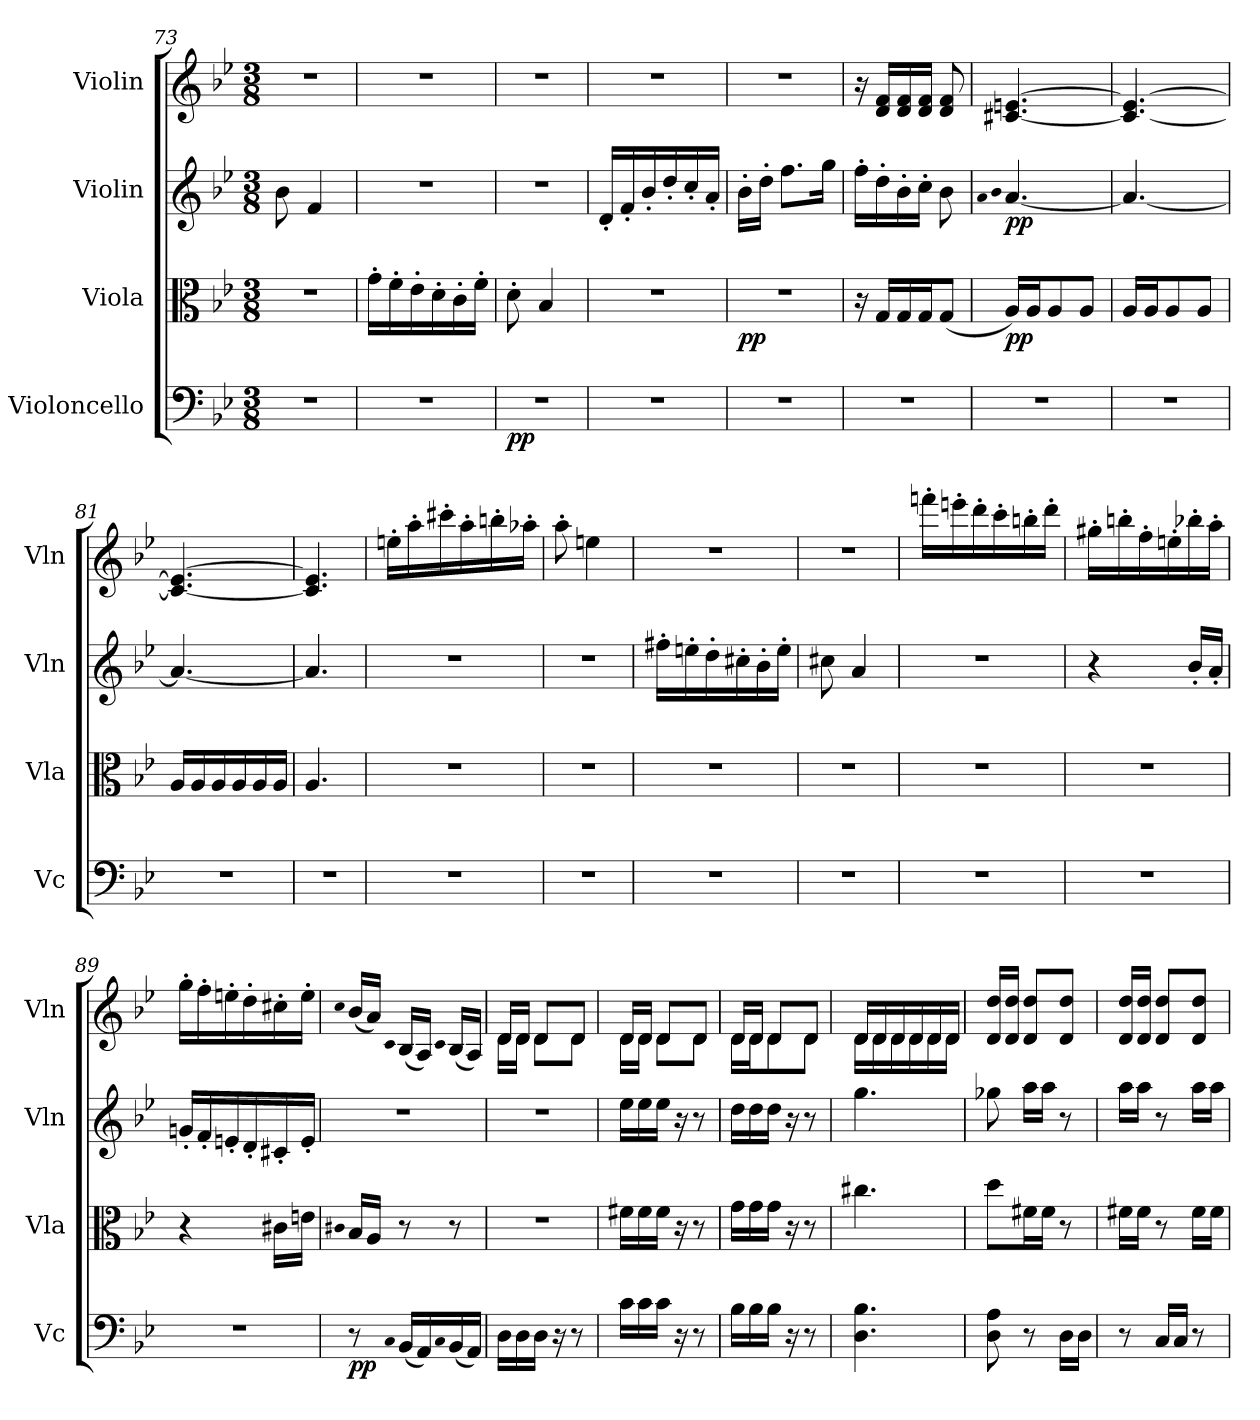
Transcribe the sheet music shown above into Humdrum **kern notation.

**kern	**dynam	**kern	**dynam	**kern	**dynam	**kern
*part4	*part4	*part3	*part3	*part2	*part2	*part1
*staff4	*staff4	*staff3	*staff3	*staff2	*staff2	*staff1
*I"Violoncello	*	*I"Viola	*	*I"Violin	*	*I"Violin
*I'Vc	*	*I'Vla	*	*I'Vln	*	*I'Vln
*clefF4	*	*clefC3	*	*clefG2	*	*clefG2
*k[b-e-]	*	*k[b-e-]	*	*k[b-e-]	*	*k[b-e-]
*B-:	*	*B-:	*	*B-:	*	*B-:
*M3/8	*	*M3/8	*	*M3/8	*	*M3/8
=73	=73	=73	=73	=73	=73	=73
4.r	.	4.r	.	8b-\	.	4.r
.	.	.	.	4f/	.	.
=74	=74	=74	=74	=74	=74	=74
4.r	.	16g'\LL	.	4.r	.	4.r
.	.	16f'\	.	.	.	.
.	.	16e-'\	.	.	.	.
.	.	16d'\	.	.	.	.
.	.	16c'\	.	.	.	.
.	.	16f'\JJ	.	.	.	.
=75	=75	=75	=75	=75	=75	=75
4.r	pp	8d'\	.	4.r	.	4.r
.	.	4B-/	.	.	.	.
=76	=76	=76	=76	=76	=76	=76
4.r	.	4.r	.	16d'/LL	.	4.r
.	.	.	.	16f'/	.	.
.	.	.	.	16b-'/	.	.
.	.	.	.	16dd'/	.	.
.	.	.	.	16cc'/	.	.
.	.	.	.	16a'/JJ	.	.
=77	=77	=77	=77	=77	=77	=77
4.r	.	4.r	pp	16b-'\LL	.	4.r
.	.	.	.	16dd'\JJ	.	.
.	.	.	.	8.ff\L	.	.
.	.	.	.	16gg\Jk	.	.
=78	=78	=78	=78	=78	=78	=78
4.r	.	16r	.	16ff'\LL	.	16r
.	.	16G/LL	.	16dd'\	.	16d/ 16f/LL
.	.	16G/	.	16b-'\	.	16d/ 16f/
.	.	16G/J	.	16cc'\JJ	.	16d/ 16f/JJ
.	.	(8G/J	.	8b-\	.	8d/ 8f/
=79	=79	=79	=79	=79	=79	=79
.	.	.	.	qa	.	.
.	.	.	.	qb-	.	.
4.r	.	16A/LL)	pp	[4.a/	pp	[4.c#X/ [4.en/
.	.	16A/J	.	.	.	.
.	.	8A/	.	.	.	.
.	.	8A/J	.	.	.	.
=80	=80	=80	=80	=80	=80	=80
4.r	.	16A/LL	.	4.a/_	.	4.c#_/ 4.e_/
.	.	16A/J	.	.	.	.
.	.	8A/	.	.	.	.
.	.	8A/J	.	.	.	.
=81	=81	=81	=81	=81	=81	=81
4.r	.	16A/LL	.	4.a/_	.	4.c#_/ 4.e_/
.	.	16A/	.	.	.	.
.	.	16A/	.	.	.	.
.	.	16A/	.	.	.	.
.	.	16A/	.	.	.	.
.	.	16A/JJ	.	.	.	.
=82	=82	=82	=82	=82	=82	=82
4.r	.	4.A/	.	4.a/]	.	4.c#]/ 4.e]/
=83	=83	=83	=83	=83	=83	=83
4.r	.	4.r	.	4.r	.	16een'\LL
.	.	.	.	.	.	16aa'\
.	.	.	.	.	.	16ccc#X'\
.	.	.	.	.	.	16aa'\
.	.	.	.	.	.	16bbn'\
.	.	.	.	.	.	16aa-X'\JJ
=84	=84	=84	=84	=84	=84	=84
4.r	.	4.r	.	4.r	.	8aa'\
.	.	.	.	.	.	4een\
=85	=85	=85	=85	=85	=85	=85
4.r	.	4.r	.	16ff#X'\LL	.	4.r
.	.	.	.	16een'\	.	.
.	.	.	.	16dd'\	.	.
.	.	.	.	16cc#X'\	.	.
.	.	.	.	16b-'\	.	.
.	.	.	.	16ee'\JJ	.	.
=86	=86	=86	=86	=86	=86	=86
4.r	.	4.r	.	8cc#X\	.	4.r
.	.	.	.	4a/	.	.
=87	=87	=87	=87	=87	=87	=87
4.r	.	4.r	.	4.r	.	16fffn'\LL
.	.	.	.	.	.	16eeen'\
.	.	.	.	.	.	16ddd'\
.	.	.	.	.	.	16ccc'\
.	.	.	.	.	.	16bbn'\
.	.	.	.	.	.	16ddd'\JJ
=88	=88	=88	=88	=88	=88	=88
4.r	.	4.r	.	4r	.	16gg#X'\LL
.	.	.	.	.	.	16bbn'\
.	.	.	.	.	.	16ff'\
.	.	.	.	.	.	16een'\
.	.	.	.	16b-'\LL	.	16bb-X'\
.	.	.	.	16a'/JJ	.	16aa'\JJ
=89	=89	=89	=89	=89	=89	=89
4.r	.	4r	.	16gn'/LL	.	16gg'\LL
.	.	.	.	16f'/	.	16ff'\
.	.	.	.	16en'/	.	16een'\
.	.	.	.	16d'/	.	16dd'\
.	.	16c#X\LL	.	16c#X'/	.	16cc#X'\
.	.	16en\JJ	.	16e'/JJ	.	16ee'\JJ
=90	=90	=90	=90	=90	=90	=90
.	.	qc#X	.	.	.	qcc
8r	pp	16B-/LL	.	4.r	.	(16b-/LL
.	.	16A/JJ	.	.	.	16a/JJ)
qC	.	.	.	.	.	qc
(16BB-/LL	.	8r	.	.	.	(16B-/LL
16AA/)	.	.	.	.	.	16A/JJ)
qC	.	.	.	.	.	qc
(16BB-/	.	8r	.	.	.	(16B-/LL
16AA/JJ)	.	.	.	.	.	16A/JJ)
=91	=91	=91	=91	=91	=91	=91
*	*	*	*	*	*	*^
16D\LL	.	4.r	.	4.r	.	16d/LL	16d\LL
16D\	.	.	.	.	.	16d/JJ	16d\JJ
16D\JJ	.	.	.	.	.	8d/L	8d\L
16r	.	.	.	.	.	.	.
8r	.	.	.	.	.	8d/J	8d\J
=92	=92	=92	=92	=92	=92	=92	=92
16c\LL	.	16f#X\LL	.	16ee-\LL	.	16d/LL	16d\LL
16c\	.	16f#\	.	16ee-\	.	16d/JJ	16d\JJ
16c\JJ	.	16f#\JJ	.	16ee-\JJ	.	8d/L	8d\L
16r	.	16r	.	16r	.	.	.
8r	.	8r	.	8r	.	8d/J	8d\J
=93	=93	=93	=93	=93	=93	=93	=93
16B-\LL	.	16g\LL	.	16dd\LL	.	16d/LL	16d\LL
16B-\	.	16g\	.	16dd\	.	16d/JJ	16d\J
16B-\JJ	.	16g\JJ	.	16dd\JJ	.	8d/L	8d\
16r	.	16r	.	16r	.	.	.
8r	.	8r	.	8r	.	8d/J	8d\J
=94	=94	=94	=94	=94	=94	=94	=94
4.D\ 4.B-\	.	4.cc#X\	.	4.gg\	.	16d/LL	16d\LL
.	.	.	.	.	.	16d/	16d\
.	.	.	.	.	.	16d/	16d\
.	.	.	.	.	.	16d/	16d\
.	.	.	.	.	.	16d/	16d\
.	.	.	.	.	.	16d/JJ	16d\JJ
*	*	*	*	*	*	*v	*v
=95	=95	=95	=95	=95	=95	=95
8D\ 8A\	.	8dd\L	.	8gg-X\	.	16d/ 16dd/LL
.	.	.	.	.	.	16d/ 16dd/JJ
8r	.	16f#X\L	.	16aa\LL	.	8d/ 8dd/L
.	.	16f#\JJ	.	16aa\JJ	.	.
16D\LL	.	8r	.	8r	.	8d/ 8dd/J
16D\JJ	.	.	.	.	.	.
=96	=96	=96	=96	=96	=96	=96
8r	.	16f#X\LL	.	16aa\LL	.	16d/ 16dd/LL
.	.	16f#\JJ	.	16aa\JJ	.	16d/ 16dd/JJ
16C/LL	.	8r	.	8r	.	8d/ 8dd/L
16C/JJ	.	.	.	.	.	.
8r	.	16f#\LL	.	16aa\LL	.	8d/ 8dd/J
.	.	16f#\JJ	.	16aa\JJ	.	.
=	=	=	=	=	=	=
*-	*-	*-	*-	*-	*-	*-
